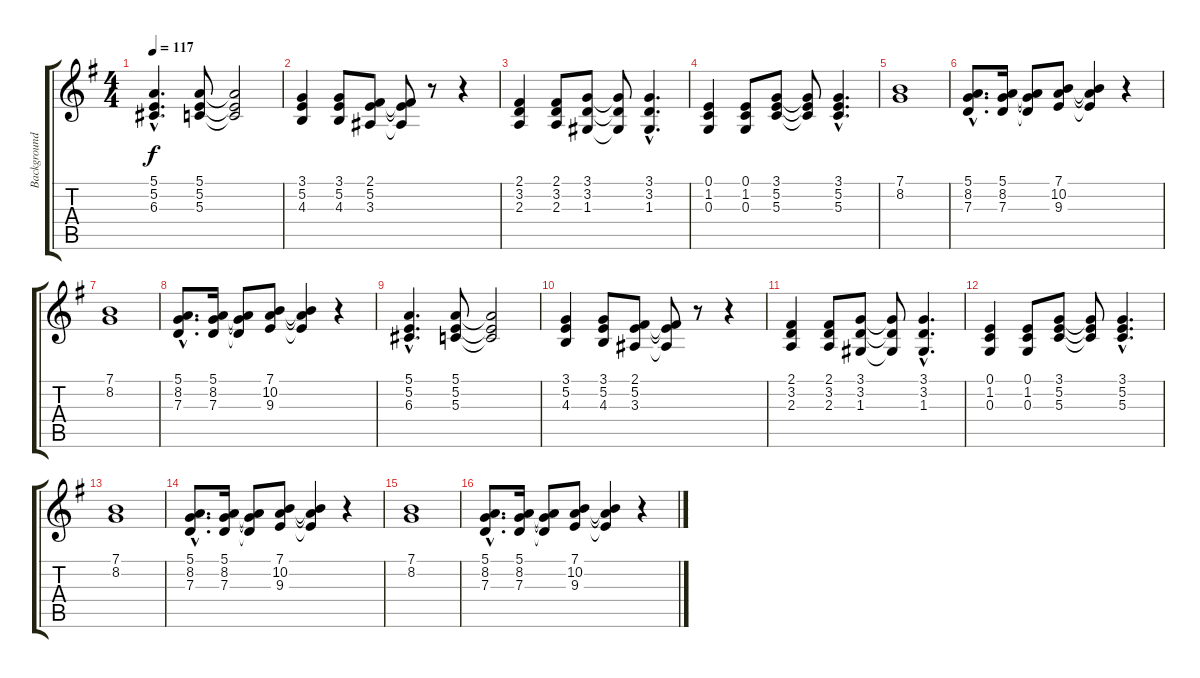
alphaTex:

\track ("Background vocal" "Background") {instrument tenorsax}
\staff {score tabs}
\tuning (E4 B3 G3 D3 A2 E2) {hide}
\ts (4 4)
\tempo 117
\clef g2
\ks g
(5.1{hac} 5.2{hac} 6.3{hac}).4{d dy f} (5.1 5.2 5.3).8 (5.1{t} 5.2{t} 5.3{t}).2 |
(3.1 5.2 4.3).4 (3.1 5.2 4.3).8 (2.1 5.2 3.3).8 (2.1{t} 5.2{t} 3.3{t}).8 r.8 r.4 |
(2.1 3.2 2.3).4 (2.1 3.2 2.3).8 (3.1 3.2 1.3).8 (3.1{t} 3.2{t} 1.3{t}).8 (3.1{hac} 3.2{hac} 1.3{hac}).4{d} |
(0.1 1.2 0.3).4 (0.1 1.2 0.3).8 (3.1 5.2 5.3).8 (3.1{t} 5.2{t} 5.3{t}).8 (3.1{hac} 5.2{hac} 5.3{hac}).4{d} |
(7.1 8.2).1 |
(5.1{hac} 8.2{hac} 7.3{hac}).8{d} (5.1 8.2 7.3).16 (5.1{t} 8.2{t} 7.3{t}).8 (7.1 10.2 9.3).8 (7.1{t} 10.2{t} 9.3{t}).4 r.4 |
(7.1 8.2).1 |
(5.1{hac} 8.2{hac} 7.3{hac}).8{d} (5.1 8.2 7.3).16 (5.1{t} 8.2{t} 7.3{t}).8 (7.1 10.2 9.3).8 (7.1{t} 10.2{t} 9.3{t}).4 r.4 |
(5.1{hac} 5.2{hac} 6.3{hac}).4{d} (5.1 5.2 5.3).8 (5.1{t} 5.2{t} 5.3{t}).2 |
(3.1 5.2 4.3).4 (3.1 5.2 4.3).8 (2.1 5.2 3.3).8 (2.1{t} 5.2{t} 3.3{t}).8 r.8 r.4 |
(2.1 3.2 2.3).4 (2.1 3.2 2.3).8 (3.1 3.2 1.3).8 (3.1{t} 3.2{t} 1.3{t}).8 (3.1{hac} 3.2{hac} 1.3{hac}).4{d} |
(0.1 1.2 0.3).4 (0.1 1.2 0.3).8 (3.1 5.2 5.3).8 (3.1{t} 5.2{t} 5.3{t}).8 (3.1{hac} 5.2{hac} 5.3{hac}).4{d} |
(7.1 8.2).1 |
(5.1{hac} 8.2{hac} 7.3{hac}).8{d} (5.1 8.2 7.3).16 (5.1{t} 8.2{t} 7.3{t}).8 (7.1 10.2 9.3).8 (7.1{t} 10.2{t} 9.3{t}).4 r.4 |
(7.1 8.2).1 |
(5.1{hac} 8.2{hac} 7.3{hac}).8{d} (5.1 8.2 7.3).16 (5.1{t} 8.2{t} 7.3{t}).8 (7.1 10.2 9.3).8 (7.1{t} 10.2{t} 9.3{t}).4 r.4
